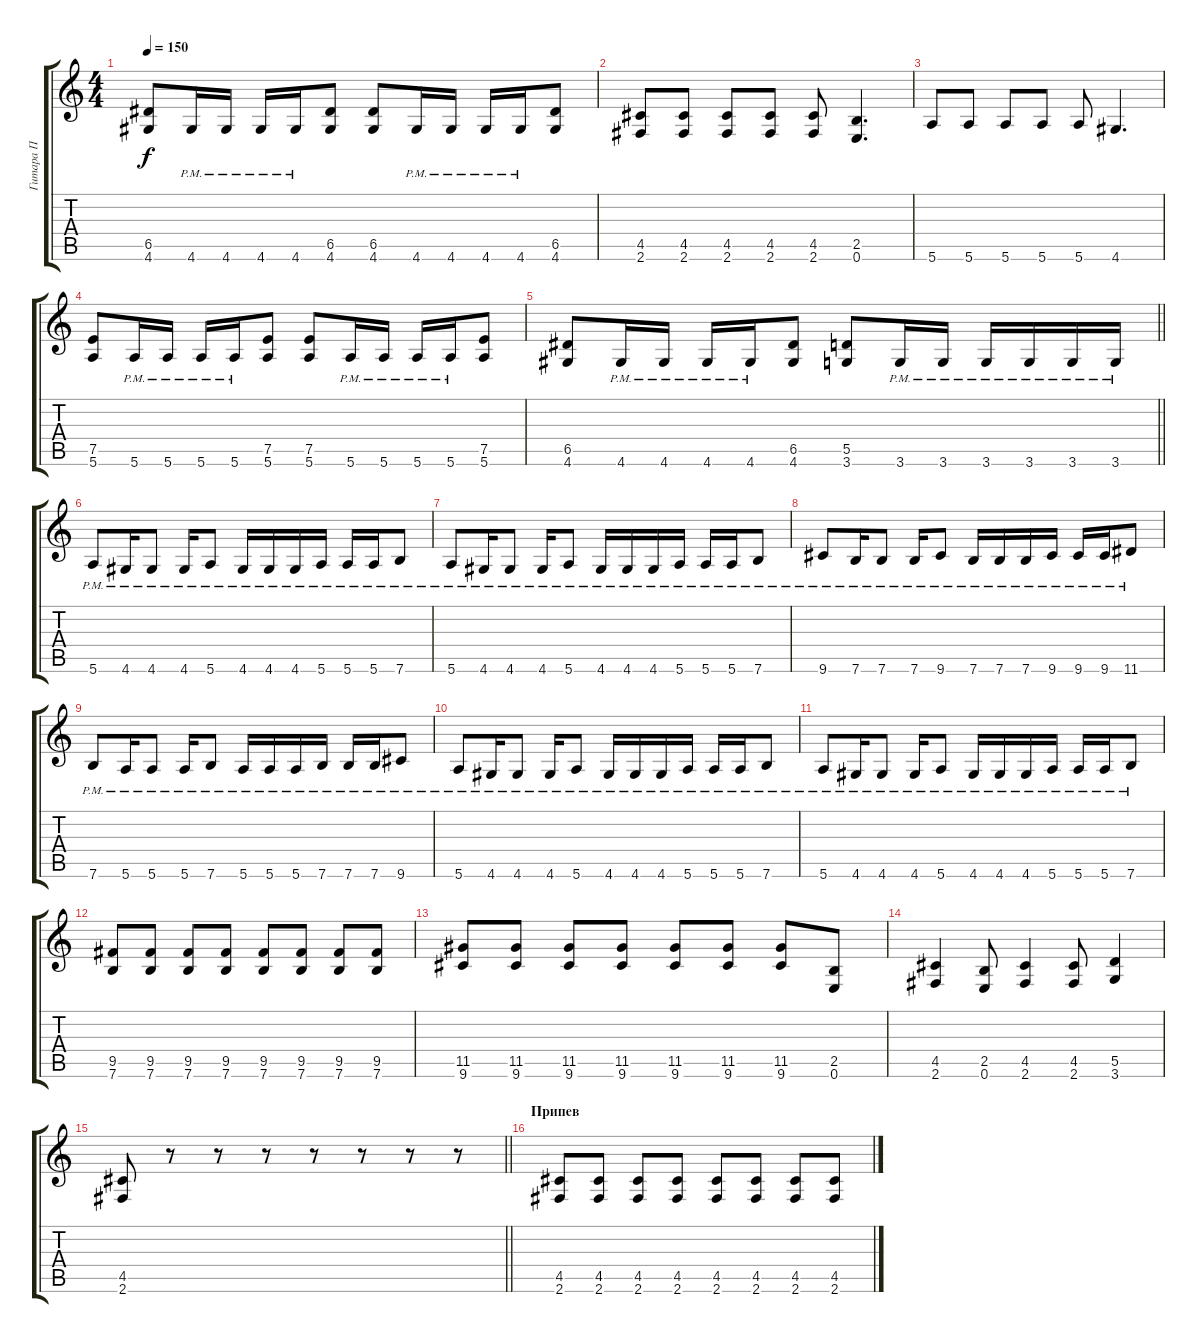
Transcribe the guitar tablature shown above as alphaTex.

\track ("Гитара П" "Гитара П") {instrument overdrivenguitar}
\staff {score tabs}
\tuning (E4 B3 G3 D3 A2 E2) {hide}
\ts (4 4)
\tempo 150
\clef g2
\ks c
(6.5 4.6).8{dy f} 4.6{pm}.16 4.6{pm}.16 4.6{pm}.16 4.6{pm}.16 (6.5 4.6).8 (6.5 4.6).8 4.6{pm}.16 4.6{pm}.16 4.6{pm}.16 4.6{pm}.16 (6.5 4.6).8 |
(4.5 2.6).8 (4.5 2.6).8 (4.5 2.6).8 (4.5 2.6).8 (4.5 2.6).8 (2.5 0.6).4{d} |
5.6.8 5.6.8 5.6.8 5.6.8 5.6.8 4.6.4{d} |
(7.5 5.6).8 5.6{pm}.16 5.6{pm}.16 5.6{pm}.16 5.6{pm}.16 (7.5 5.6).8 (7.5 5.6).8 5.6{pm}.16 5.6{pm}.16 5.6{pm}.16 5.6{pm}.16 (7.5 5.6).8 |
\barLineRight lightlight
(6.5 4.6).8 4.6{pm}.16 4.6{pm}.16 4.6{pm}.16 4.6{pm}.16 (6.5 4.6).8 (5.5 3.6).8 3.6{pm}.16 3.6{pm}.16 3.6{pm}.16 3.6{pm}.16 3.6{pm}.16 3.6{pm}.16 |
\section ("" " ")
5.6{pm}.8 4.6{pm}.16 4.6{pm}.8 4.6{pm}.16 5.6{pm}.8 4.6{pm}.16 4.6{pm}.16 4.6{pm}.16 5.6{pm}.16 5.6{pm}.16 5.6{pm}.16 7.6{pm}.8 |
5.6{pm}.8 4.6{pm}.16 4.6{pm}.8 4.6{pm}.16 5.6{pm}.8 4.6{pm}.16 4.6{pm}.16 4.6{pm}.16 5.6{pm}.16 5.6{pm}.16 5.6{pm}.16 7.6{pm}.8 |
9.6{pm}.8 7.6{pm}.16 7.6{pm}.8 7.6{pm}.16 9.6{pm}.8 7.6{pm}.16 7.6{pm}.16 7.6{pm}.16 9.6{pm}.16 9.6{pm}.16 9.6{pm}.16 11.6{pm}.8 |
7.6{pm}.8 5.6{pm}.16 5.6{pm}.8 5.6{pm}.16 7.6{pm}.8 5.6{pm}.16 5.6{pm}.16 5.6{pm}.16 7.6{pm}.16 7.6{pm}.16 7.6{pm}.16 9.6{pm}.8 |
5.6{pm}.8 4.6{pm}.16 4.6{pm}.8 4.6{pm}.16 5.6{pm}.8 4.6{pm}.16 4.6{pm}.16 4.6{pm}.16 5.6{pm}.16 5.6{pm}.16 5.6{pm}.16 7.6{pm}.8 |
5.6{pm}.8 4.6{pm}.16 4.6{pm}.8 4.6{pm}.16 5.6{pm}.8 4.6{pm}.16 4.6{pm}.16 4.6{pm}.16 5.6{pm}.16 5.6{pm}.16 5.6{pm}.16 7.6{pm}.8 |
(9.5 7.6).8 (9.5 7.6).8 (9.5 7.6).8 (9.5 7.6).8 (9.5 7.6).8 (9.5 7.6).8 (9.5 7.6).8 (9.5 7.6).8 |
(11.5 9.6).8 (11.5 9.6).8 (11.5 9.6).8 (11.5 9.6).8 (11.5 9.6).8 (11.5 9.6).8 (11.5 9.6).8 (2.5 0.6).8 |
(4.5 2.6).4 (2.5 0.6).8 (4.5 2.6).4 (4.5 2.6).8 (5.5 3.6).4 |
\barLineRight lightlight
(4.5 2.6).8 r.8 r.8 r.8 r.8 r.8 r.8 r.8 |
\section ("" "Припев")
(4.5 2.6).8 (4.5 2.6).8 (4.5 2.6).8 (4.5 2.6).8 (4.5 2.6).8 (4.5 2.6).8 (4.5 2.6).8 (4.5 2.6).8
